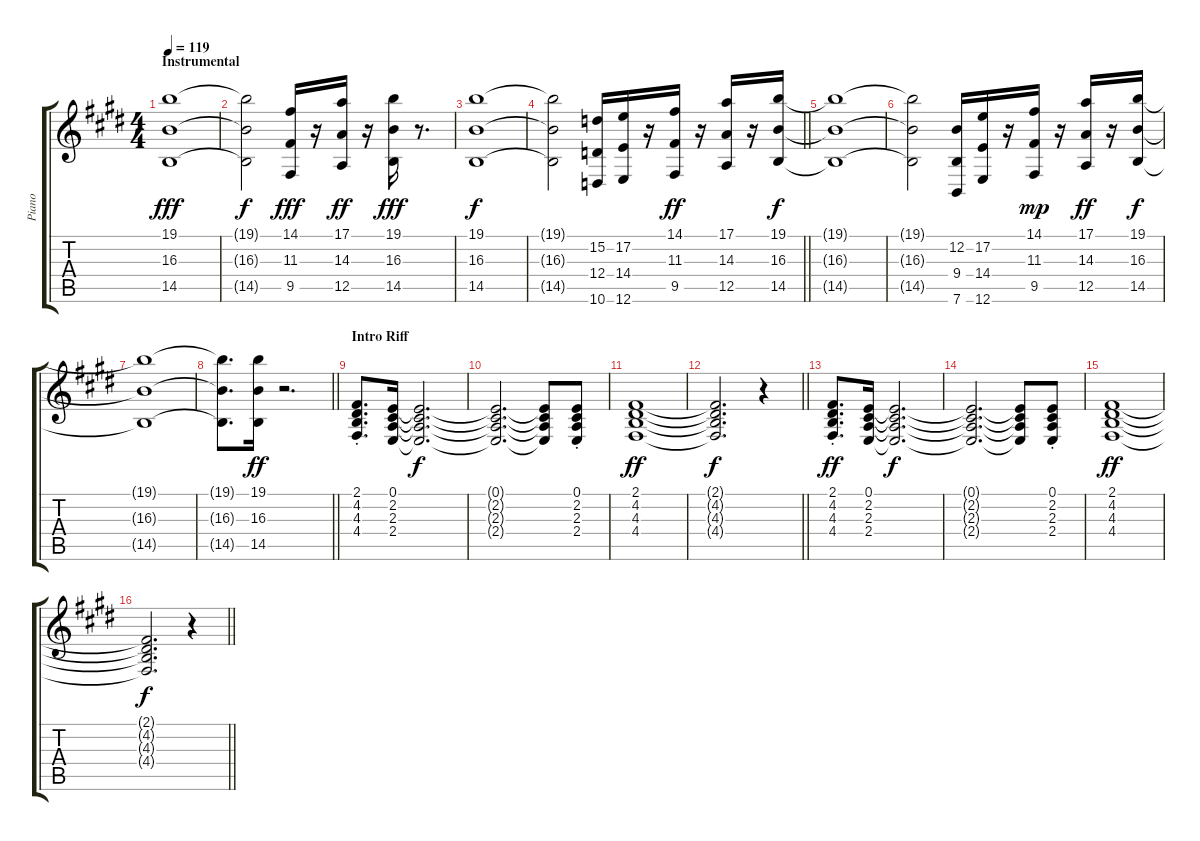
\track ("Piano" "Piano") {instrument acousticgrandpiano}
\staff {score tabs}
\tuning (E4 B3 G3 D3 A2 E2) {hide}
\ts (4 4)
\section ("" "Instrumental")
\tempo 119
\clef g2
\ks e
(19.1 16.3 14.5).1{dy fff} |
(19.1{t} 16.3{t} 14.5{t}).2{dy f} (14.1 11.3 9.5).16{dy fff} r.16 (17.1 14.3 12.5).16{dy ff} r.16 (19.1 16.3 14.5).16{dy fff} r.8{d} |
(19.1 16.3 14.5).1{dy f} |
\barLineRight lightlight
(19.1{t} 16.3{t} 14.5{t}).2 (15.2 12.4 10.6).16 (17.2 14.4 12.6).16 r.16 (14.1 11.3 9.5).16{dy ff} r.16 (17.1 14.3 12.5).16 r.16 (19.1 16.3 14.5).16{dy f} |
(19.1{t} 16.3{t} 14.5{t}).1 |
(19.1{t} 16.3{t} 14.5{t}).2 (12.2 9.4 7.6).16 (17.2 14.4 12.6).16 r.16 (14.1 11.3 9.5).16{dy mp} r.16 (17.1 14.3 12.5).16{dy ff} r.16 (19.1 16.3 14.5).16{dy f} |
(19.1{t} 16.3{t} 14.5{t}).1 |
\barLineRight lightlight
(19.1{t} 16.3{t} 14.5{t}).8{d} (19.1 16.3 14.5).16{dy ff} r.2{d} |
\section ("" "Intro Riff")
(2.1{st} 4.2{st} 4.3{st} 4.4{st}).8{d} (0.1 2.2 2.3 2.4).16 (0.1{t} 2.2{t} 2.3{t} 2.4{t}).2{d dy f} |
(0.1{t} 2.2{t} 2.3{t} 2.4{t}).2{d} (0.1{t} 2.2{t} 2.3{t} 2.4{t}).8 (0.1{st} 2.2{st} 2.3{st} 2.4{st}).8 |
(2.1 4.2 4.3 4.4).1{dy ff} |
\barLineRight lightlight
(2.1{t} 4.2{t} 4.3{t} 4.4{t}).2{d dy f} r.4 |
(2.1{st} 4.2{st} 4.3{st} 4.4{st}).8{d dy ff} (0.1 2.2 2.3 2.4).16 (0.1{t} 2.2{t} 2.3{t} 2.4{t}).2{d dy f} |
(0.1{t} 2.2{t} 2.3{t} 2.4{t}).2{d} (0.1{t} 2.2{t} 2.3{t} 2.4{t}).8 (0.1{st} 2.2{st} 2.3{st} 2.4{st}).8 |
(2.1 4.2 4.3 4.4).1{dy ff} |
\barLineRight lightlight
(2.1{t} 4.2{t} 4.3{t} 4.4{t}).2{d dy f} r.4
